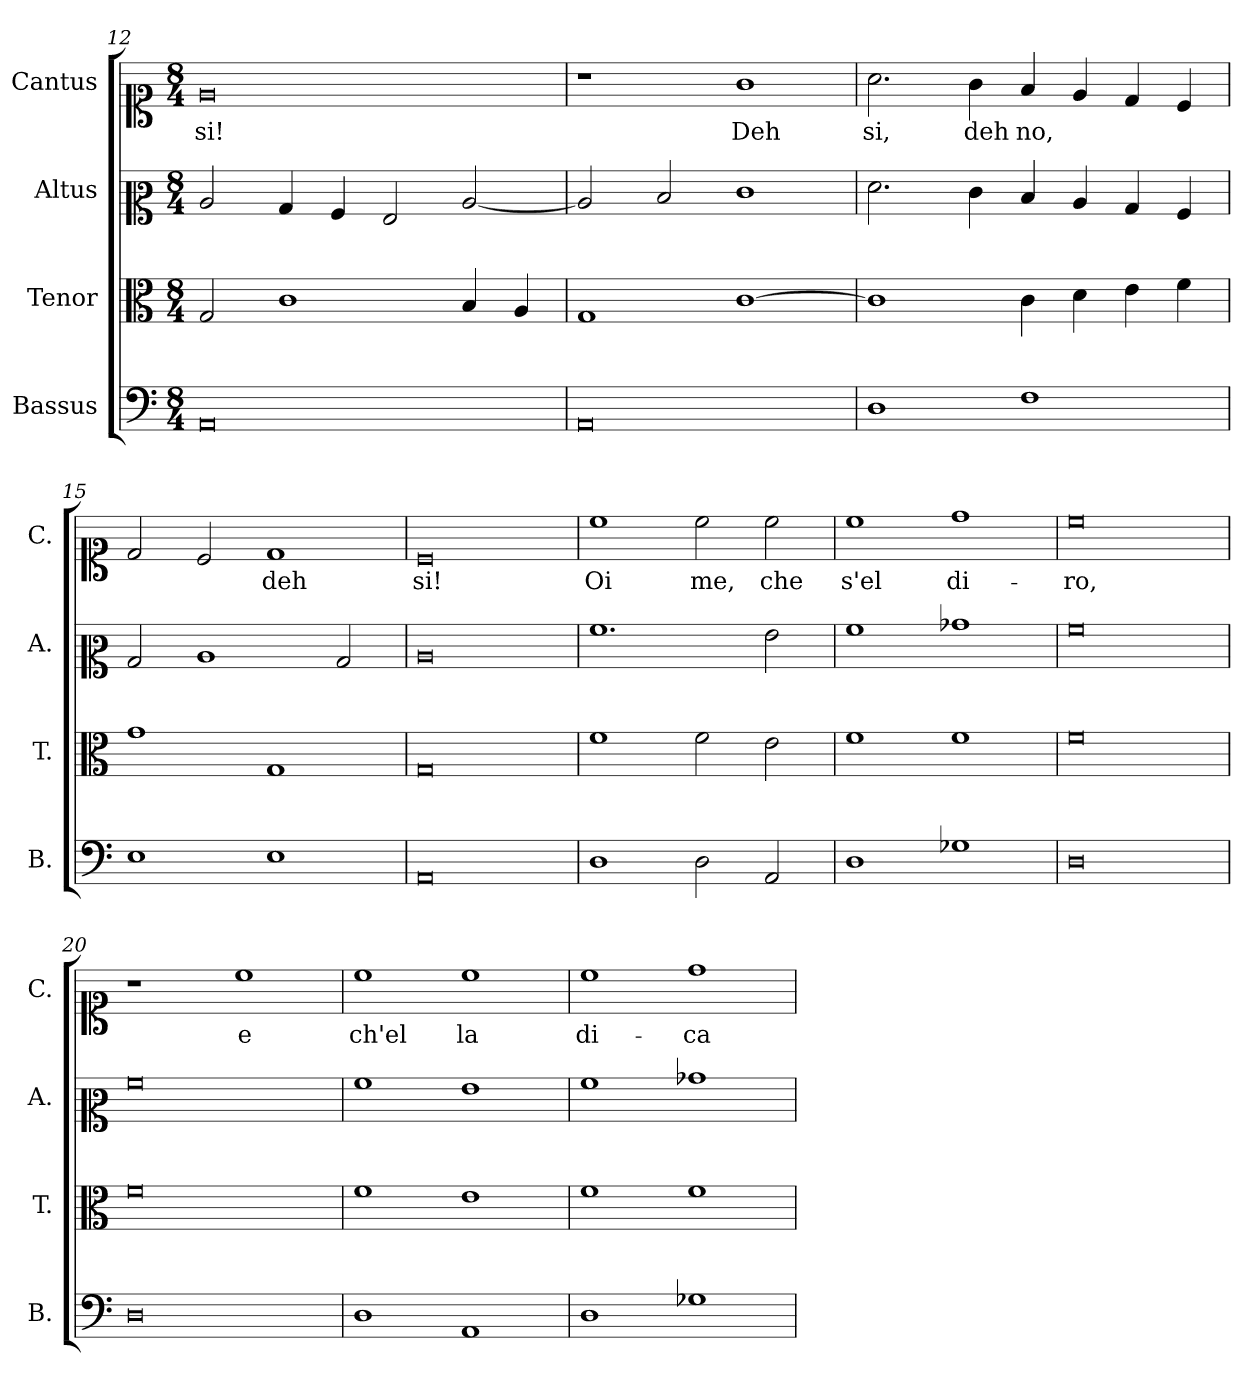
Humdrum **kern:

**kern	**kern	**kern	**kern	**text
*part4	*part3	*part2	*part1	*part1
*staff4	*staff3	*staff2	*staff1	*staff1
*I"Bassus	*I"Tenor	*I"Altus	*I"Cantus	*
*I'B.	*I'T.	*I'A.	*I'C.	*
*clefF4	*clefC3	*clefC2	*clefC1	*
*k[]	*k[]	*k[]	*k[]	*
*M8/4	*M8/4	*M8/4	*M8/4	*
=12	=12	=12	=12	=12
!	!	!	!	!LO:LY:b
0AA	2G/	2c/	0e	si!
.	1c	4B/	.	.
.	.	4A/	.	.
.	.	2G/	.	.
.	4B/	[2c/	.	.
.	4A/	.	.	.
=13	=13	=13	=13	=13
0AA	1G	2c/]	1r	.
.	.	2d/	.	.
!	!	!	!	!LO:LY:b
.	[1c	1e	1g	Deh
!!LO:LB:g=z
=14	=14	=14	=14	=14
!	!	!	!	!LO:LY:b
1D	1c]	2.f\	2.a\	si,
!	!	!	!	!LO:LY:b
.	.	4e\	4g\	deh
!	!	!	!	!LO:LY:b
1F	4c\	4d/	4f/	-no,
.	4d\	4c/	4e/	.
.	4e\	4B/	4d/	.
.	4f\	4A/	4c/	.
=15	=15	=15	=15	=15
1E	1g	2B/	2d/	.
.	.	1c	2c/	.
!	!	!	!	!LO:LY:b
1E	1G	.	1d	deh
.	.	2B/	.	.
=16	=16	=16	=16	=16
!	!	!	!	!LO:LY:b
0AA	0G	0c	0c	si!
=17	=17	=17	=17	=17
!	!	!	!	!LO:LY:b
1D	1f	1.a	1cc	Oi
!	!	!	!	!LO:LY:b
2D\	2f\	.	2cc\	me,
!	!	!	!	!LO:LY:b
2AA/	2e\	2g\	2cc\	che
=18	=18	=18	=18	=18
!	!	!	!	!LO:LY:b
1D	1f	1a	1cc	s'el
!	!	!	!	!LO:LY:b
1G-X	1f	1b-X	1dd	di-
=19	=19	=19	=19	=19
!	!	!	!	!LO:LY:b
0D	0f	0a	0cc	-ro,
=20	=20	=20	=20	=20
0D	0f	0a	1r	.
!	!	!	!	!LO:LY:b
.	.	.	1cc	e
=21	=21	=21	=21	=21
!	!	!	!	!LO:LY:b
1D	1f	1a	1cc	ch'el
!	!	!	!	!LO:LY:b
1AA	1e	1g	1cc	la
!!LO:PB:g=z
=22	=22	=22	=22	=22
!	!	!	!	!LO:LY:b
1D	1f	1a	1cc	di-
!	!	!	!	!LO:LY:b
1G-X	1f	1b-X	1dd	-ca
=	=	=	=	=
*-	*-	*-	*-	*-
